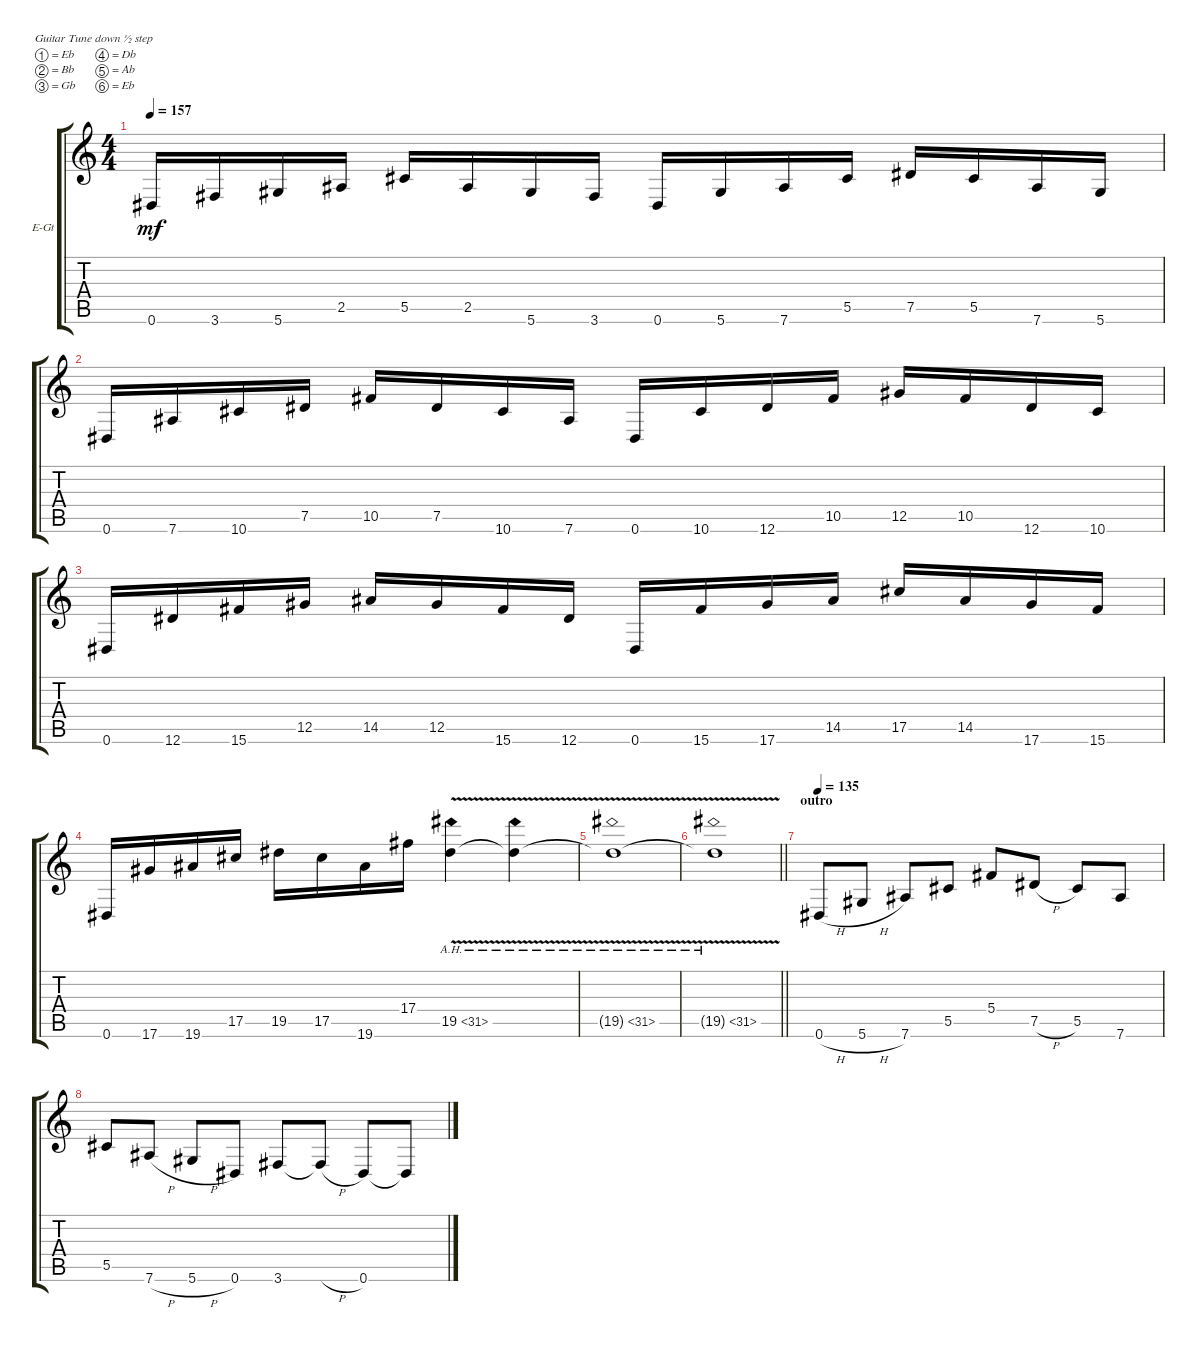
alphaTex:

\bracketExtendMode groupsimilarinstruments
\firstSystemTrackNameOrientation horizontal
\otherSystemsTrackNameOrientation horizontal
\track ("Electric Guitar" "E-Gt") {instrument distortionguitar}
\staff {score tabs}
\tuning (Eb4 Bb3 Gb3 Db3 Ab2 Eb2)
\ts (4 4)
\tempo 157
\clef g2
\ks c
0.6.16{dy mf} 3.6.16 5.6.16 2.5.16 5.5.16 2.5.16 5.6.16 3.6.16 0.6.16 5.6.16 7.6.16 5.5.16 7.5.16 5.5.16 7.6.16 5.6.16 |
0.6.16 7.6.16 10.6.16 7.5.16 10.5.16 7.5.16 10.6.16 7.6.16 0.6.16 10.6.16 12.6.16 10.5.16 12.5.16 10.5.16 12.6.16 10.6.16 |
0.6.16 12.6.16 15.6.16 12.5.16 14.5.16 12.5.16 15.6.16 12.6.16 0.6.16 15.6.16 17.6.16 14.5.16 17.5.16 14.5.16 17.6.16 15.6.16 |
0.6.16 17.6.16 19.6.16 17.5.16 19.5.16 17.5.16 19.6.16 17.4.16 19.5{ah 12 v}.4 19.5{ah 12 v t}.4 |
19.5{ah 12 v t}.1 |
\barLineRight lightlight
19.5{ah 12 v t}.1 |
\section ("" "outro")
\tempo 135
0.6{h}.8 5.6{h}.8 7.6.8 5.5.8 5.4.8 7.5{h}.8 5.5.8 7.6.8 |
5.5.8 7.6{h}.8 5.6{h}.8 0.6.8 3.6.8 3.6{h t}.8 0.6.8 0.6{t}.8
